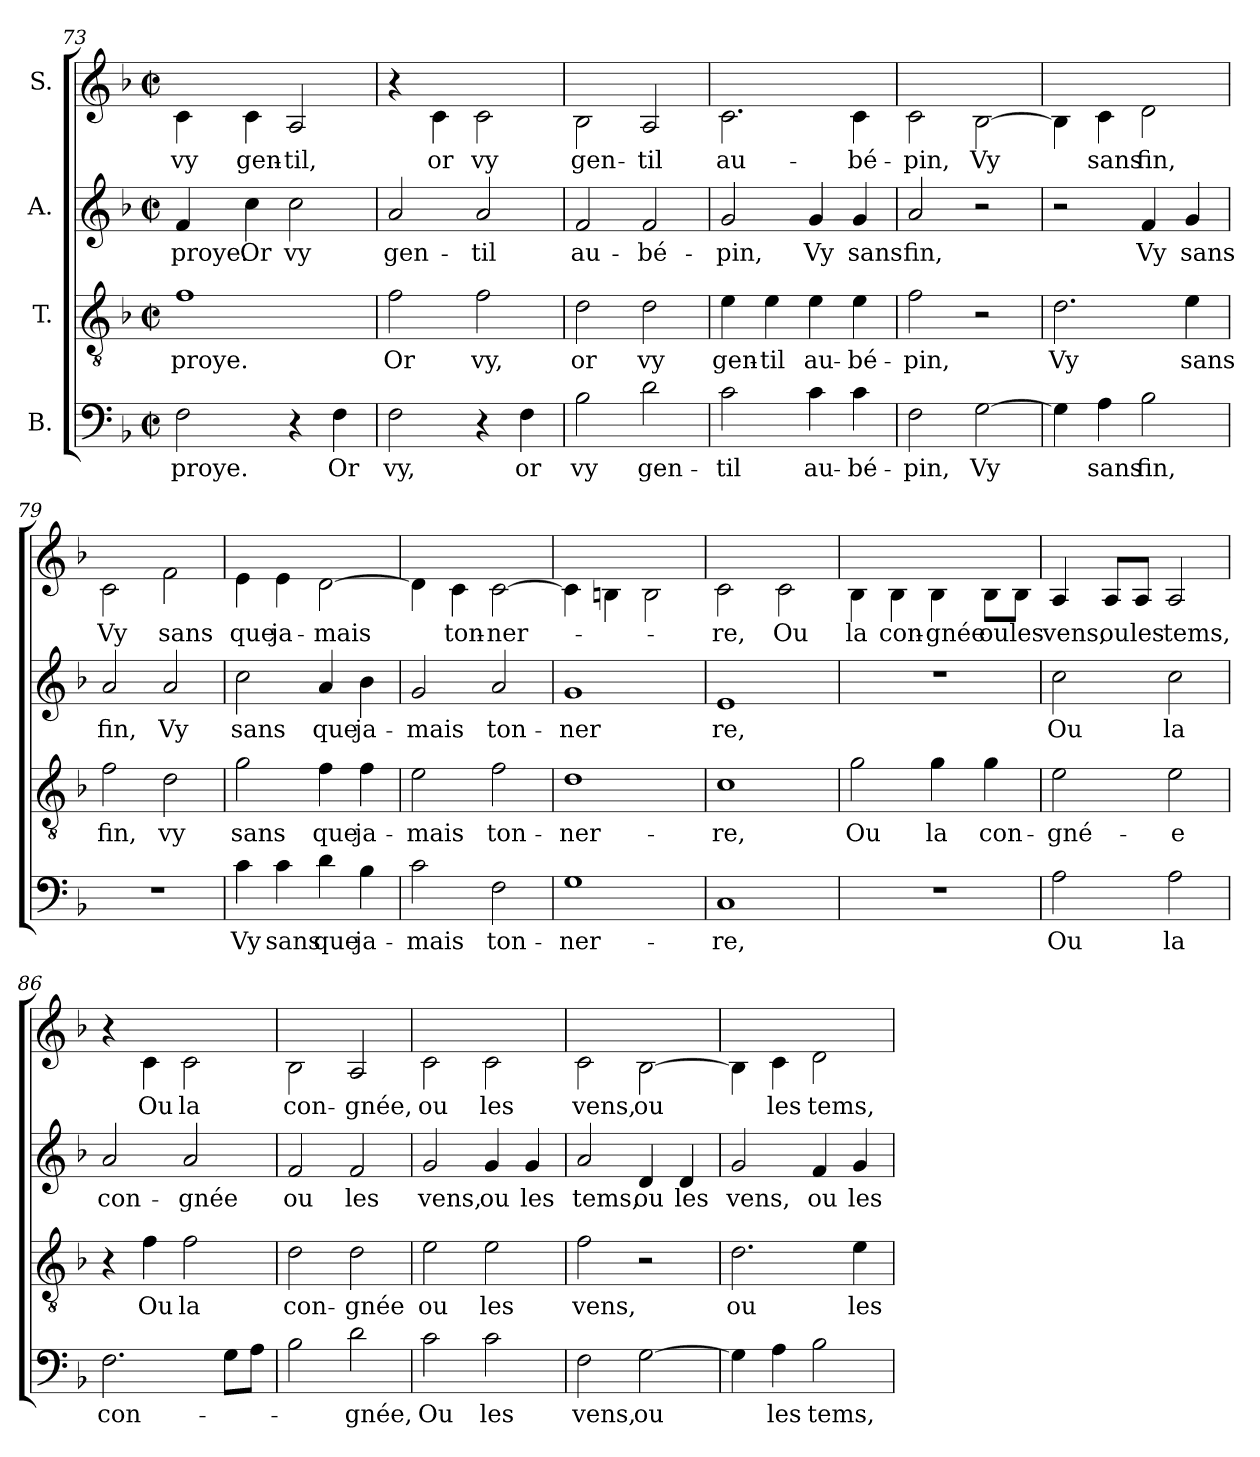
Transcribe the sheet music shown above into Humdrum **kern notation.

**kern	**text	**kern	**text	**kern	**text	**kern	**text
*part4	*part4	*part3	*part3	*part2	*part2	*part1	*part1
*staff4	*staff4	*staff3	*staff3	*staff2	*staff2	*staff1	*staff1
*I"B.	*	*I"T.	*	*I"A.	*	*I"S.	*
*clefF4	*	*clefGv2	*	*clefG2	*	*clefG2	*
*	*	*ITrd-7c-12	*	*	*	*ITrd-7c-12	*
*k[b-]	*	*k[b-]	*	*k[b-]	*	*k[b-]	*
*F:	*	*F:	*	*F:	*	*F:	*
*M2/2	*	*M2/2	*	*M2/2	*	*M2/2	*
*met(c|)	*	*met(c|)	*	*met(c|)	*	*met(c|)	*
=73	=73	=73	=73	=73	=73	=73	=73
2F\	proye.	1ff	proye.	4f/	proye.	4cc\	vy
.	.	.	.	4cc\	Or	4cc\	gen-
4r	.	.	.	2cc\	vy	2a/	-til,
4F\	Or	.	.	.	.	.	.
!!LO:LB:g=z
=74	=74	=74	=74	=74	=74	=74	=74
2F\	vy,	2ff\	Or	2a/	gen-	4r	.
.	.	.	.	.	.	4cc\	or
4r	.	2ff\	vy,	2a/	-til	2cc\	vy
4F\	or	.	.	.	.	.	.
=75	=75	=75	=75	=75	=75	=75	=75
2B-\	vy	2dd\	or	2f/	au-	2b-\	gen-
2d\	gen-	2dd\	vy	2f/	-bé-	2a/	-til
=76	=76	=76	=76	=76	=76	=76	=76
2c\	-til	4ee\	gen-	2g/	-pin,	2.cc\	au-
.	.	4ee\	-til	.	.	.	.
4c\	au-	4ee\	au-	4g/	Vy	.	.
4c\	-bé-	4ee\	-bé-	4g/	sans	4cc\	-bé-
=77	=77	=77	=77	=77	=77	=77	=77
2F\	-pin,	2ff\	-pin,	2a/	fin,	2cc\	-pin,
[2G\	Vy	2r	.	2r	.	[2b-\	Vy
=78	=78	=78	=78	=78	=78	=78	=78
4G\]	.	2.dd\	Vy	2r	.	4b-\]	.
4A\	sans	.	.	.	.	4cc\	sans
2B-\	fin,	.	.	4f/	Vy	2dd\	fin,
.	.	4ee\	sans	4g/	sans	.	.
=79	=79	=79	=79	=79	=79	=79	=79
1r	.	2ff\	fin,	2a/	fin,	2cc\	Vy
.	.	2dd\	vy	2a/	Vy	2ff\	sans
!!LO:LB:g=z
=80	=80	=80	=80	=80	=80	=80	=80
4c\	Vy	2gg\	sans	2cc\	sans	4ee\	que
4c\	sans	.	.	.	.	4ee\	ja-
4d\	que	4ff\	que	4a/	que	[2dd\	-mais
4B-\	ja-	4ff\	ja-	4b-\	ja-	.	.
=81	=81	=81	=81	=81	=81	=81	=81
2c\	-mais	2ee\	-mais	2g/	-mais	4dd\]	.
.	.	.	.	.	.	4cc\	ton-
2F\	ton-	2ff\	ton-	2a/	ton-	[2cc\	-ner-
=82	=82	=82	=82	=82	=82	=82	=82
1G	-ner-	1dd	-ner-	1g	-ner	4cc\]	.
.	.	.	.	.	.	4bn\	.
.	.	.	.	.	.	2b\	.
=83	=83	=83	=83	=83	=83	=83	=83
1C	-re,	1cc	-re,	1e	re,	2cc\	-re,
.	.	.	.	.	.	2cc\	Ou
=84	=84	=84	=84	=84	=84	=84	=84
1r	.	2gg\	Ou	1r	.	4b-\	la
.	.	.	.	.	.	4b-\	con-
.	.	4gg\	la	.	.	4b-\	-gnée
.	.	4gg\	con-	.	.	8b-\L	ou
.	.	.	.	.	.	8b-\J	les
=85	=85	=85	=85	=85	=85	=85	=85
2A\	Ou	2ee\	-gné-	2cc\	Ou	4a/	vens,
.	.	.	.	.	.	8a/L	ou
.	.	.	.	.	.	8a/J	les
2A\	la	2ee\	-e	2cc\	la	2a/	tems,
!!LO:LB:g=z
=86	=86	=86	=86	=86	=86	=86	=86
2.F\	con-	4r	.	2a/	con-	4r	.
.	.	4ff\	Ou	.	.	4cc\	Ou
.	.	2ff\	la	2a/	-gnée	2cc\	la
8G\L	.	.	.	.	.	.	.
8A\J	.	.	.	.	.	.	.
=87	=87	=87	=87	=87	=87	=87	=87
2B-\	.	2dd\	con-	2f/	ou	2b-\	con-
2d\	-gnée,	2dd\	-gnée	2f/	les	2a/	-gnée,
=88	=88	=88	=88	=88	=88	=88	=88
2c\	Ou	2ee\	ou	2g/	vens,	2cc\	ou
2c\	les	2ee\	les	4g/	ou	2cc\	les
.	.	.	.	4g/	les	.	.
=89	=89	=89	=89	=89	=89	=89	=89
2F\	vens,	2ff\	vens,	2a/	tems,	2cc\	vens,
[2G\	ou	2r	.	4d/	ou	[2b-\	ou
.	.	.	.	4d/	les	.	.
=90	=90	=90	=90	=90	=90	=90	=90
4G\]	.	2.dd\	ou	2g/	vens,	4b-\]	.
4A\	les	.	.	.	.	4cc\	les
2B-\	tems,	.	.	4f/	ou	2dd\	tems,
.	.	4ee\	les	4g/	les	.	.
=	=	=	=	=	=	=	=
*-	*-	*-	*-	*-	*-	*-	*-
